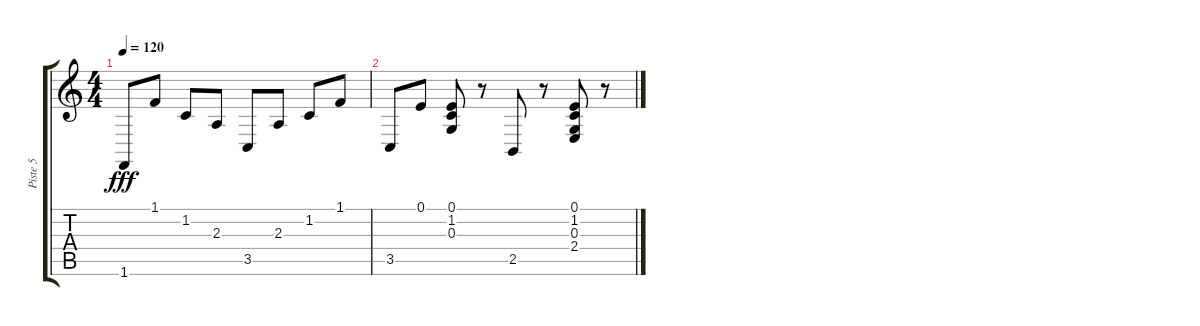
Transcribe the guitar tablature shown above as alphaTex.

\track ("Piste 5" "Piste 5") {instrument honkytonkpiano}
\staff {score tabs}
\tuning (E4 B3 G3 D3 A2 E2) {hide}
\ts (4 4)
\tempo 120
\clef g2
\ks c
1.6.8{dy fff} 1.1.8 1.2.8 2.3.8 3.5.8 2.3.8 1.2.8 1.1.8 |
3.5.8 0.1.8 (0.1 1.2 0.3).8 r.8 2.5.8 r.8 (0.1 1.2 0.3 2.4).8 r.8
